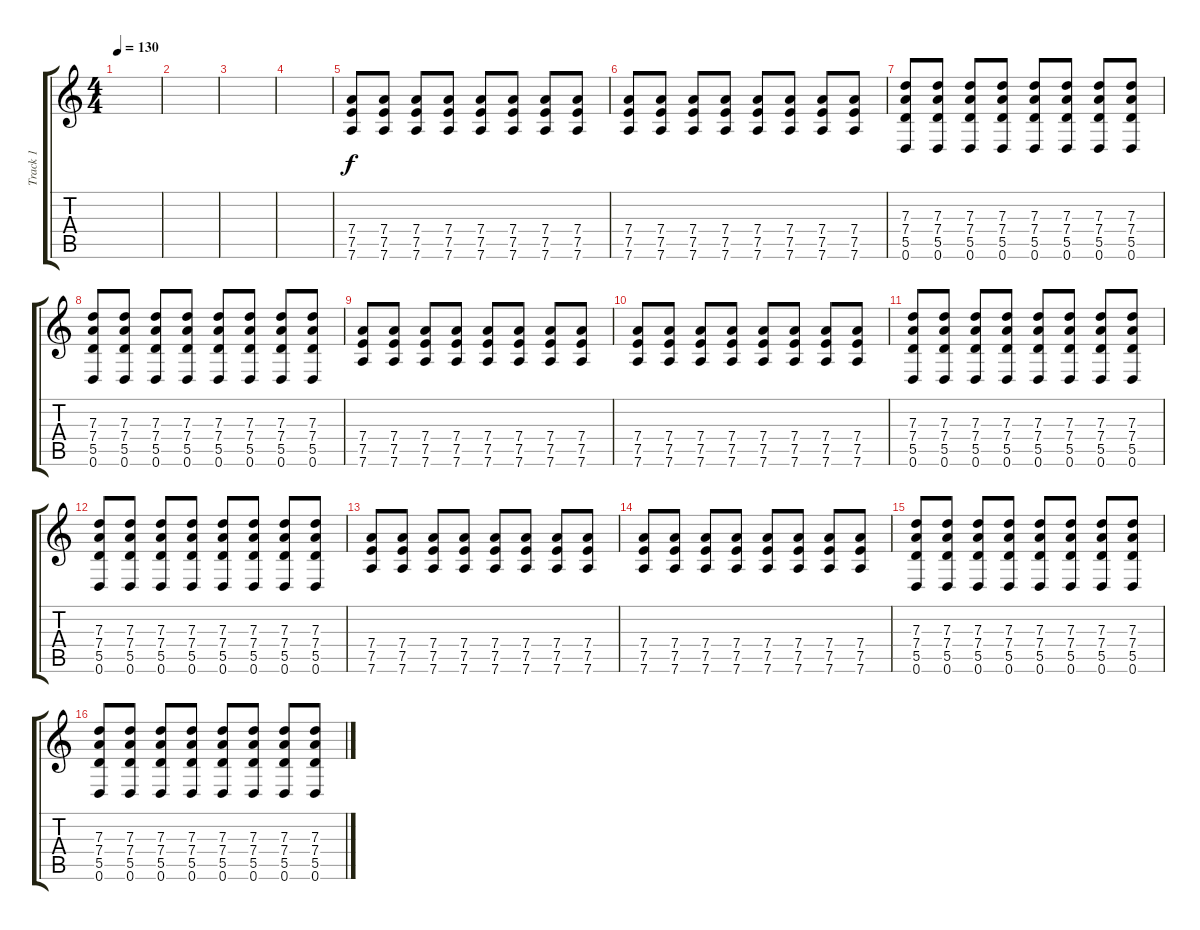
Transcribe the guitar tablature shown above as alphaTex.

\track ("Track 1" "Track 1") {instrument electricguitarjazz}
\staff {score tabs}
\tuning (E4 B3 G3 D3 A2 D2) {hide}
\ts (4 4)
\tempo 130
\clef g2
\ks c
|
|
|
|
(7.4 7.5 7.6).8 (7.4 7.5 7.6).8 (7.4 7.5 7.6).8 (7.4 7.5 7.6).8 (7.4 7.5 7.6).8 (7.4 7.5 7.6).8 (7.4 7.5 7.6).8 (7.4 7.5 7.6).8 |
(7.4 7.5 7.6).8 (7.4 7.5 7.6).8 (7.4 7.5 7.6).8 (7.4 7.5 7.6).8 (7.4 7.5 7.6).8 (7.4 7.5 7.6).8 (7.4 7.5 7.6).8 (7.4 7.5 7.6).8 |
(7.3 7.4 5.5 0.6).8 (7.3 7.4 5.5 0.6).8 (7.3 7.4 5.5 0.6).8 (7.3 7.4 5.5 0.6).8 (7.3 7.4 5.5 0.6).8 (7.3 7.4 5.5 0.6).8 (7.3 7.4 5.5 0.6).8 (7.3 7.4 5.5 0.6).8 |
(7.3 7.4 5.5 0.6).8 (7.3 7.4 5.5 0.6).8 (7.3 7.4 5.5 0.6).8 (7.3 7.4 5.5 0.6).8 (7.3 7.4 5.5 0.6).8 (7.3 7.4 5.5 0.6).8 (7.3 7.4 5.5 0.6).8 (7.3 7.4 5.5 0.6).8 |
(7.4 7.5 7.6).8 (7.4 7.5 7.6).8 (7.4 7.5 7.6).8 (7.4 7.5 7.6).8 (7.4 7.5 7.6).8 (7.4 7.5 7.6).8 (7.4 7.5 7.6).8 (7.4 7.5 7.6).8 |
(7.4 7.5 7.6).8 (7.4 7.5 7.6).8 (7.4 7.5 7.6).8 (7.4 7.5 7.6).8 (7.4 7.5 7.6).8 (7.4 7.5 7.6).8 (7.4 7.5 7.6).8 (7.4 7.5 7.6).8 |
(7.3 7.4 5.5 0.6).8 (7.3 7.4 5.5 0.6).8 (7.3 7.4 5.5 0.6).8 (7.3 7.4 5.5 0.6).8 (7.3 7.4 5.5 0.6).8 (7.3 7.4 5.5 0.6).8 (7.3 7.4 5.5 0.6).8 (7.3 7.4 5.5 0.6).8 |
(7.3 7.4 5.5 0.6).8 (7.3 7.4 5.5 0.6).8 (7.3 7.4 5.5 0.6).8 (7.3 7.4 5.5 0.6).8 (7.3 7.4 5.5 0.6).8 (7.3 7.4 5.5 0.6).8 (7.3 7.4 5.5 0.6).8 (7.3 7.4 5.5 0.6).8 |
(7.4 7.5 7.6).8 (7.4 7.5 7.6).8 (7.4 7.5 7.6).8 (7.4 7.5 7.6).8 (7.4 7.5 7.6).8 (7.4 7.5 7.6).8 (7.4 7.5 7.6).8 (7.4 7.5 7.6).8 |
(7.4 7.5 7.6).8 (7.4 7.5 7.6).8 (7.4 7.5 7.6).8 (7.4 7.5 7.6).8 (7.4 7.5 7.6).8 (7.4 7.5 7.6).8 (7.4 7.5 7.6).8 (7.4 7.5 7.6).8 |
(7.3 7.4 5.5 0.6).8 (7.3 7.4 5.5 0.6).8 (7.3 7.4 5.5 0.6).8 (7.3 7.4 5.5 0.6).8 (7.3 7.4 5.5 0.6).8 (7.3 7.4 5.5 0.6).8 (7.3 7.4 5.5 0.6).8 (7.3 7.4 5.5 0.6).8 |
(7.3 7.4 5.5 0.6).8 (7.3 7.4 5.5 0.6).8 (7.3 7.4 5.5 0.6).8 (7.3 7.4 5.5 0.6).8 (7.3 7.4 5.5 0.6).8 (7.3 7.4 5.5 0.6).8 (7.3 7.4 5.5 0.6).8 (7.3 7.4 5.5 0.6).8
